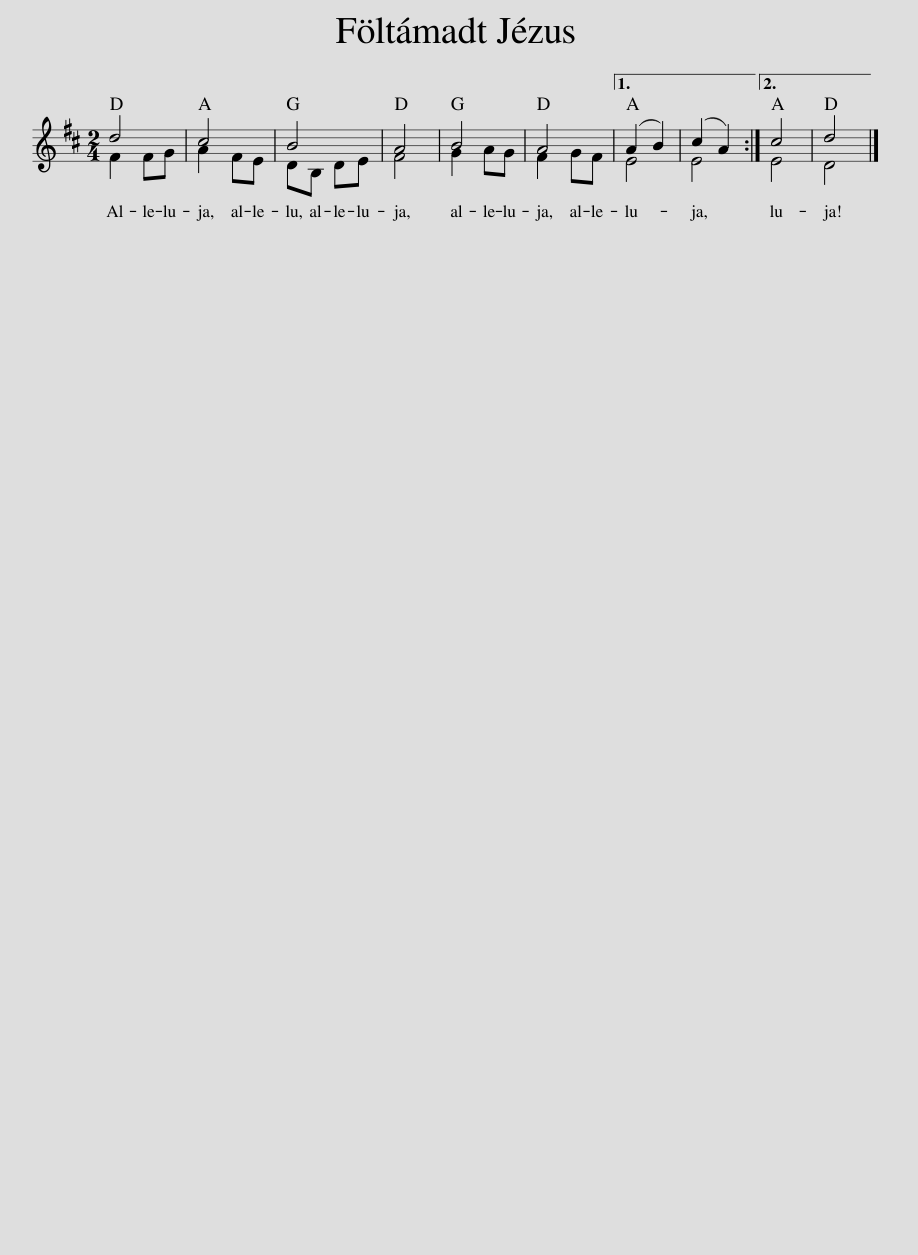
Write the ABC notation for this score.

X:1
%%score ( 1 2 )
L:1/8
M:2/4
I:linebreak $
K:D
V:1 treble
V:2 treble
V:1
 d4 | c4 | B4 | A4 | B4 | %5
 A4 |1 (A2 B2) | (c2 A2) :|2 c4 | d4 |] %10
V:2
 F2 FG | A2 FE | DB, DE | F4 | G2 AG | %5
 F2 GF |1 E4 | E4 :|2 E4 | D4 |] %10
